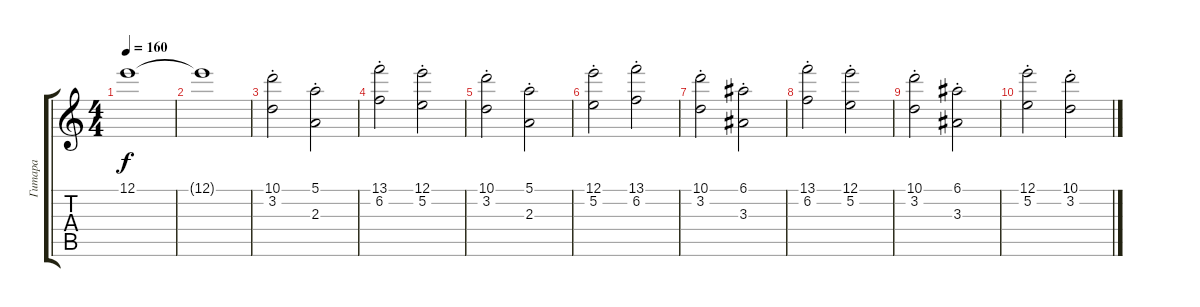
\track ("Гитара" "Гитара") {instrument distortionguitar}
\staff {score tabs}
\tuning (E4 B3 G3 D3 A2 E2) {hide}
\ts (4 4)
\tempo 160
\clef g2
\ks c
12.1{t}.1{dy f} |
12.1{t}.1 |
(10.1{st} 3.2{st}).2{instrument stringensemble1} (5.1{st} 2.3{st}).2 |
(13.1{st} 6.2{st}).2 (12.1{st} 5.2{st}).2 |
(10.1{st} 3.2{st}).2 (5.1{st} 2.3{st}).2 |
(12.1{st} 5.2{st}).2 (13.1{st} 6.2{st}).2 |
(10.1{st} 3.2{st}).2 (6.1{st} 3.3{st}).2 |
(13.1{st} 6.2{st}).2 (12.1{st} 5.2{st}).2 |
(10.1{st} 3.2{st}).2 (6.1{st} 3.3{st}).2 |
(12.1{st} 5.2{st}).2 (10.1{st} 3.2{st}).2
